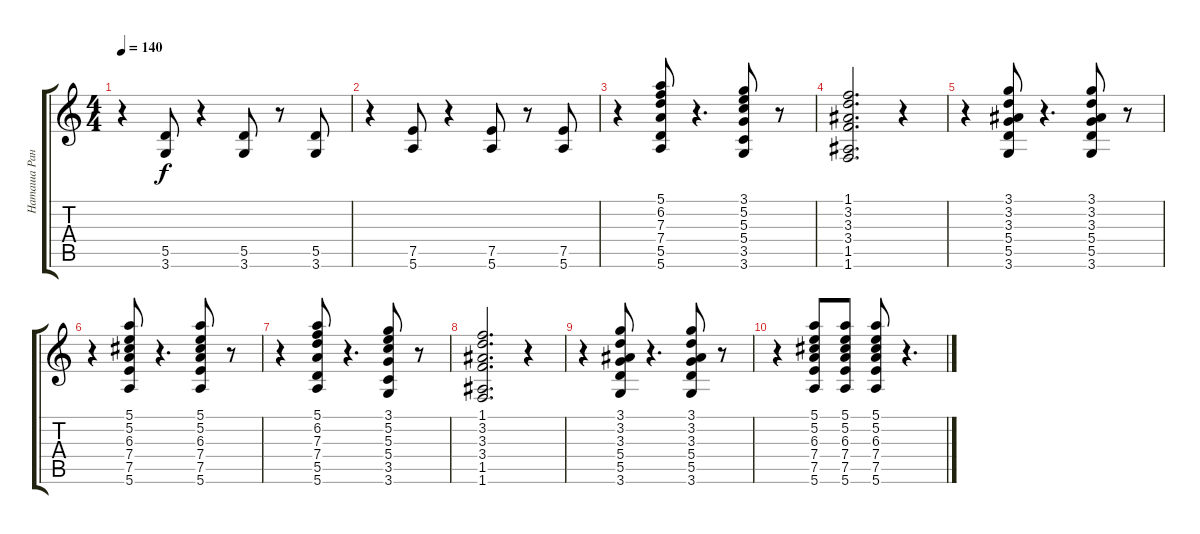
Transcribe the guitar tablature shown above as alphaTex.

\track ("Наташа Ранетка" "Наташа Ран") {instrument overdrivenguitar}
\staff {score tabs}
\tuning (E4 B3 G3 D3 A2 E2) {hide}
\ts (4 4)
\tempo 140
\clef g2
\ks c
r.4{dy f} (5.5 3.6).8 r.4 (5.5 3.6).8 r.8 (5.5 3.6).8 |
r.4 (7.5 5.6).8 r.4 (7.5 5.6).8 r.8 (7.5 5.6).8 |
r.4{volume 10 instrument overdrivenguitar} (5.1 6.2 7.3 7.4 5.5 5.6).8 r.4{d} (3.1 5.2 5.3 5.4 3.5 3.6).8 r.8 |
(1.1 3.2 3.3 3.4 1.5 1.6).2{d} r.4 |
r.4 (3.1 3.2 3.3 5.4 5.5 3.6).8 r.4{d} (3.1 3.2 3.3 5.4 5.5 3.6).8 r.8 |
r.4 (5.1 5.2 6.3 7.4 7.5 5.6).8 r.4{d} (5.1 5.2 6.3 7.4 7.5 5.6).8 r.8 |
r.4 (5.1 6.2 7.3 7.4 5.5 5.6).8 r.4{d} (3.1 5.2 5.3 5.4 3.5 3.6).8 r.8 |
(1.1 3.2 3.3 3.4 1.5 1.6).2{d} r.4 |
r.4 (3.1 3.2 3.3 5.4 5.5 3.6).8 r.4{d} (3.1 3.2 3.3 5.4 5.5 3.6).8 r.8 |
r.4 (5.1 5.2 6.3 7.4 7.5 5.6).8 (5.1 5.2 6.3 7.4 7.5 5.6).8 (5.1 5.2 6.3 7.4 7.5 5.6).8 r.4{d}
